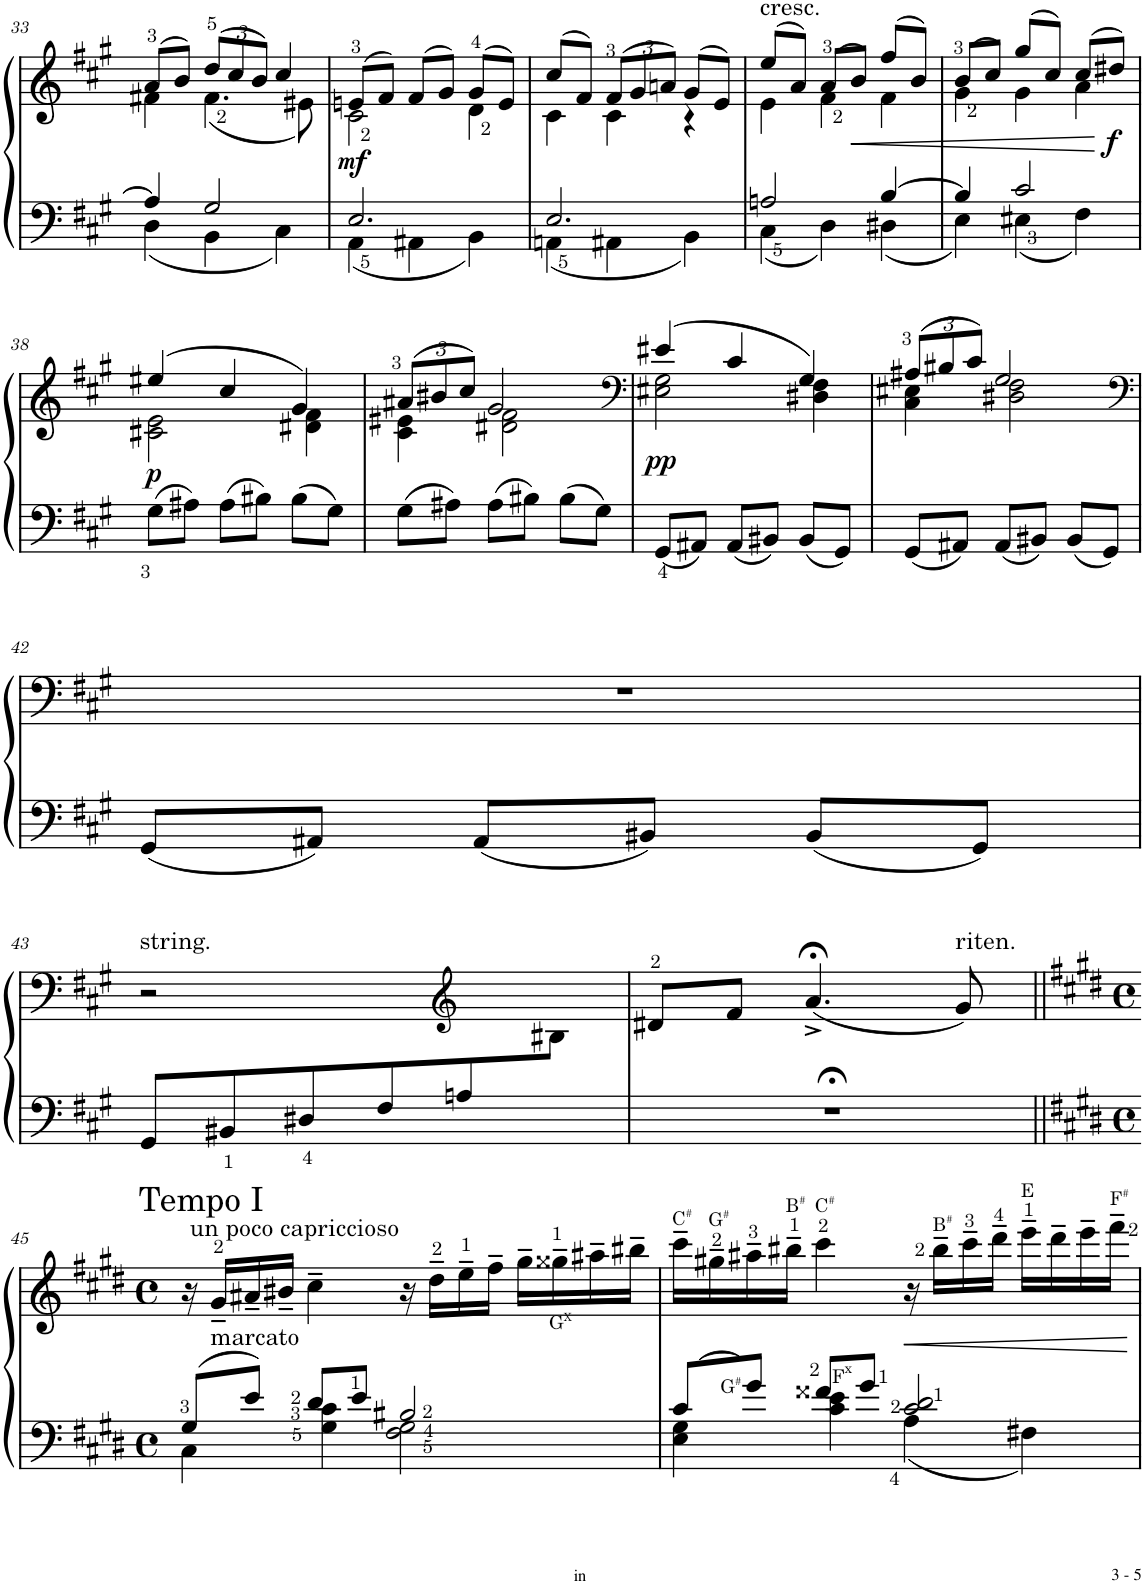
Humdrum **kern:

**kern	**kern	**dynam
*part1	*part1	*part1
*staff2	*staff1	*staff1/2
*I"Piano	*	*
*I'Pno.	*	*
!!LO:PB:g=z
*clefF4	*clefG2	*
*k[f#c#g#]	*k[f#c#g#]	*
*M3/4	*M3/4	*
=33	=33	=33
*^	*^	*
4A/]	4D\	(>8a/L	4f#X\	.
.	.	8b/J)	.	.
*	*	*Xbrackettup	*	*
2G#/	4BB\	(>12dd/L	(<4.f#\	.
.	.	12cc#/	.	.
.	.	12b/J)	.	.
.	4C#\	4cc#/	.	.
.	.	.	8e#X\)	.
=34	=34	=34	=34	=34
!	!	!	!	!LO:DY:b
2.E/	4AA\	(>8en/L	2c#\	mf
.	.	8f#/J)	.	.
.	4AA#X\	(>8f#/L	.	.
.	.	8g#/J)	.	.
.	4BB\	(>8g#/L	4d\	.
.	.	8e/J)	.	.
=35	=35	=35	=35	=35
2.E/	4AAn\	(>8cc#/L	4c#\	.
.	.	8f#/J)	.	.
.	4AA#X\	(>12f#/L	4c#\	.
.	.	12g#/	.	.
.	.	12an/J)	.	.
.	4BB\	(>8g#/L	4r	.
.	.	8e/J)	.	.
=36	=36	=36	=36	=36
!	!	!LO:TX:a:t=cresc.	!	!
2An/	4C#\	(>8ee/L	4e\	.
.	.	8a/J)	.	.
.	4D\	(>8a/L	4f#\	.
!	!	!	!	!LO:HP:b
.	.	8b/J)	.	<
[4B/	4D#X\	(>8ff#/L	4f#\	.
.	.	8b/J)	.	.
=37	=37	=37	=37	=37
4B/]	4E\	(>8b/L	4g#\	.
.	.	8cc#/J)	.	.
2c#/	4E#X\	(>8gg#/L	4g#\	.
.	.	8cc#/J)	.	.
.	4F#\	(>8cc#/L	4a\	.
!	!	!	!	!LO:DY:n=1:b
.	.	8dd#X/J)	.	[ f
*v	*v	*	*	*
!!LO:LB:g=z	!!
=38	=38	=38	=38
!	!	!	!LO:DY:b
8G#\L	(4ee#X/	2c#X\ 2e\	p
8A#X\J	.	.	.
8A#\L	4cc#/	.	.
8B#X\J	.	.	.
8B#\L	4g#/)	4d#X\ 4f#\	.
8G#\J	.	.	.
=39	=39	=39	=39
8G#\L	(>12a#X/L	4c#\ 4e#X\	.
.	12b#X/	.	.
8A#X\J	.	.	.
.	12cc#/J)	.	.
8A#\L	2g#/	2d#X\ 2f#\	.
8B#X\J	.	.	.
8B#\L	.	.	.
8G#\J	.	.	.
=40	=40	=40	=40
*	*clefF4	*	*
!	!	!	!LO:DY:b
8GG#/L	(4e#X/	2E#X\ 2G#\	pp
8AA#X/J	.	.	.
8AA#/L	4c#/	.	.
8BB#X/J	.	.	.
8BB#/L	4G#/)	4D#X\ 4F#\	.
8GG#/J	.	.	.
=41	=41	=41	=41
8GG#/L	(>12A#X/L	4C#\ 4E#X\	.
.	12B#X/	.	.
8AA#X/J	.	.	.
.	12c#/J)	.	.
8AA#/L	2G#/	2D#X\ 2F#\	.
8BB#X/J	.	.	.
8BB#/L	.	.	.
8GG#/J	.	.	.
*	*v	*v	*
!!LO:LB:g=z
=42	=42	=42
*	*clefF4	*
8GG#/L	2.r	.
8AA#X/J	.	.
8AA#/L	.	.
8BB#X/J	.	.
8BB#/L	.	.
8GG#/J	.	.
!!LO:LB:g=z
=43	=43	=43
*	*^	*
!	!LO:TX:a:t=string.	!	!
8GG#/L	2r	8ryy	.
*	*v	*v	*
8BB#X/	.	.
8D#X/	.	.
8F#/	.	.
*	*clefG2	*
8An/	4ryy	.
*	*^	*
8ryy	.	8B#X\J	.
*	*v	*v	*
=44	=44	=44
2.r;<	8d#X/L	.
.	8f#/J	.
.	(4.a;<^/	.
!	!LO:TX:a:t=riten.	!
.	8g#/)	.
!!LO:LB:g=z
=45||	=45||	=45||
*k[f#c#g#d#]	*k[f#c#g#d#]	*
*M4/4	*M4/4	*
*met(c)	*met(c)	*
*^	*	*
!	!	!LO:TX:a:t=Tempo I	!
!	!	!LO:TX:a:t=un poco capriccioso	!
8G#/L	4C#\	16r	.
!	!	!LO:TX:b:t=marcato	!
.	.	16g#~/LL	.
8e/J	.	16a#X~/	.
.	.	16b#X~/JJ	.
8d#/L	4G#\ 4c#\	4cc#~\	.
8e/J	.	.	.
2B#X/	2F#\ 2G#\	16r	.
.	.	16dd#~\LL	.
.	.	16ee~\	.
.	.	16ff#~\JJ	.
.	.	16gg#~\LL	.
!	!	!LO:TX:b:t=G	!
!	!	!LO:TX:b:t=X	!
.	.	16gg##X~\	.
.	.	16aa#X~\	.
.	.	16bb#X~\JJ	.
=46	=46	=46	=46
!	!	!LO:TX:a:t=C	!
!	!	!LO:TX:a:t=#	!
8c#/L	4E\ 4G#\	16ccc#~\LL	.
!	!	!LO:TX:a:t=G	!
!	!	!LO:TX:a:t=#	!
.	.	16gg#X~\	.
!LO:TX:a:t=G	!	!	!
!LO:TX:a:t=#	!	!	!
8g#/J	.	16aa#X~\	.
!	!	!LO:TX:a:t=B	!
!	!	!LO:TX:a:t=#	!
.	.	16bb#X~\JJ	.
!	!	!LO:TX:a:t=C	!
!	!	!LO:TX:a:t=#	!
!LO:TX:a:t=F	!	!	!
!LO:TX:a:t=x	!	!	!
4c#\ 4e\	8f##X/L	4ccc#\	.
.	8g#/J	.	.
!	!	!	!LO:HP:b
2c#/ 2d#/	4A\	16r	<
!	!	!LO:TX:a:t=B	!
!	!	!LO:TX:a:t=#	!
.	.	16bb#~\LL	.
.	.	16ccc#~\	.
.	.	16ddd#~\JJ	.
!	!	!LO:TX:a:t=E	!
.	4F#X\	16eee~\LL	.
.	.	16ddd#~\	.
.	.	16eee~\	.
!	!	!LO:TX:a:t=F	!
!	!	!LO:TX:a:t=#	!
.	.	16fff#~\JJ	.
*v	*v	*	*
.	.	[
=	=	=
*-	*-	*-
